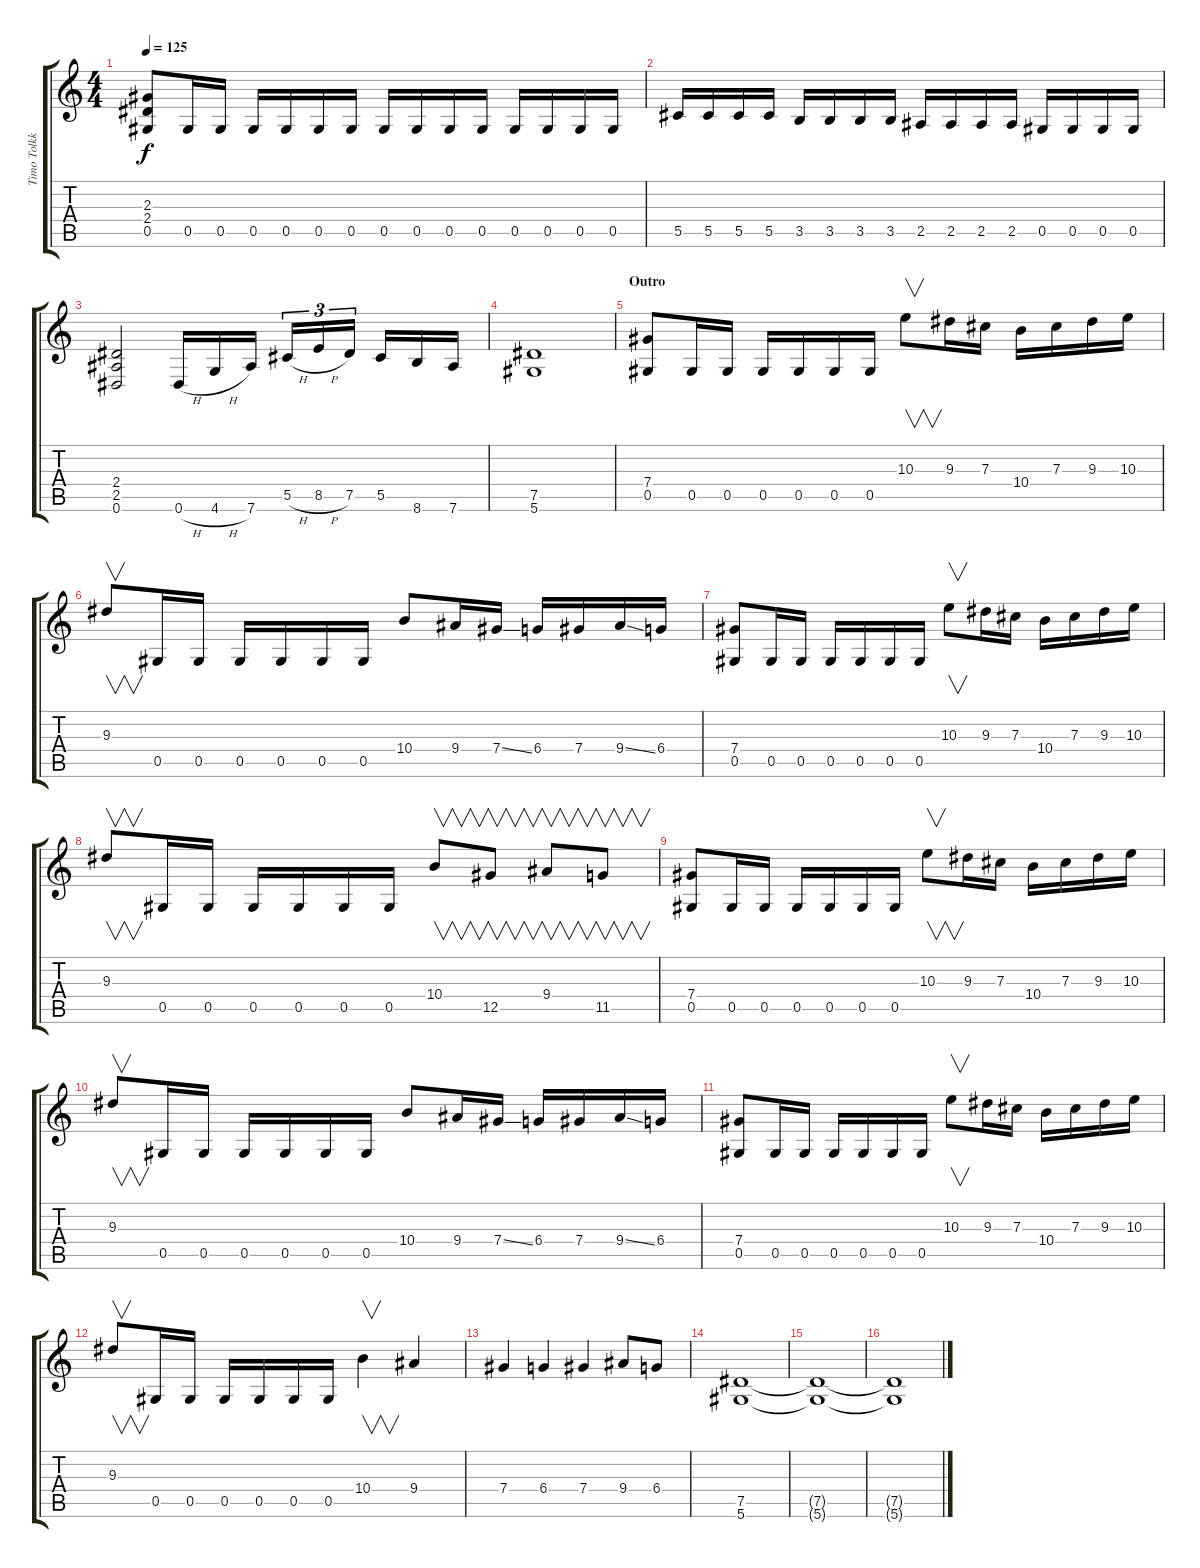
\track ("Timo Tolkki Gtr 3" "Timo Tolkk") {instrument overdrivenguitar}
\staff {score tabs}
\tuning (Eb4 Bb3 Gb3 Db3 Ab2 Eb2) {hide}
\ts (4 4)
\tempo 125
\clef g2
\ks c
(2.3 2.4 0.5).8{dy f} 0.5.16 0.5.16 0.5.16 0.5.16 0.5.16 0.5.16 0.5.16 0.5.16 0.5.16 0.5.16 0.5.16 0.5.16 0.5.16 0.5.16 |
5.5.16 5.5.16 5.5.16 5.5.16 3.5.16 3.5.16 3.5.16 3.5.16 2.5.16 2.5.16 2.5.16 2.5.16 0.5.16 0.5.16 0.5.16 0.5.16 |
(2.4 2.5 0.6).2 0.6{h}.16 4.6{h}.16 7.6.16 5.5{h}.16{tu (3 2)} 8.5{h}.16{tu (3 2)} 7.5.16{tu (3 2)} 5.5.16 8.6.16 7.6.16 |
(7.5 5.6).1 |
\section ("" "Outro")
(7.4 0.5).8 0.5.16 0.5.16 0.5.16 0.5.16 0.5.16 0.5.16 10.3.8{v} 9.3.16 7.3.16 10.4.16 7.3.16 9.3.16 10.3.16 |
9.3.8{v} 0.5.16 0.5.16 0.5.16 0.5.16 0.5.16 0.5.16 10.4.8 9.4.16 7.4{ss}.16 6.4.16 7.4.16 9.4{ss}.16 6.4.16 |
(7.4 0.5).8 0.5.16 0.5.16 0.5.16 0.5.16 0.5.16 0.5.16 10.3.8{v} 9.3.16 7.3.16 10.4.16 7.3.16 9.3.16 10.3.16 |
9.3.8{v} 0.5.16 0.5.16 0.5.16 0.5.16 0.5.16 0.5.16 10.4.8{v} 12.5.8{v} 9.4.8{v} 11.5.8{v} |
(7.4 0.5).8 0.5.16 0.5.16 0.5.16 0.5.16 0.5.16 0.5.16 10.3.8{v} 9.3.16 7.3.16 10.4.16 7.3.16 9.3.16 10.3.16 |
9.3.8{v} 0.5.16 0.5.16 0.5.16 0.5.16 0.5.16 0.5.16 10.4.8 9.4.16 7.4{ss}.16 6.4.16 7.4.16 9.4{ss}.16 6.4.16 |
(7.4 0.5).8 0.5.16 0.5.16 0.5.16 0.5.16 0.5.16 0.5.16 10.3.8{v} 9.3.16 7.3.16 10.4.16 7.3.16 9.3.16 10.3.16 |
9.3.8{v} 0.5.16 0.5.16 0.5.16 0.5.16 0.5.16 0.5.16 10.4.4{v} 9.4.4 |
7.4.4 6.4.4 7.4.4 9.4.8 6.4.8 |
(7.5 5.6).1 |
(7.5{t} 5.6{t}).1{volume 0} |
(7.5{t} 5.6{t}).1
